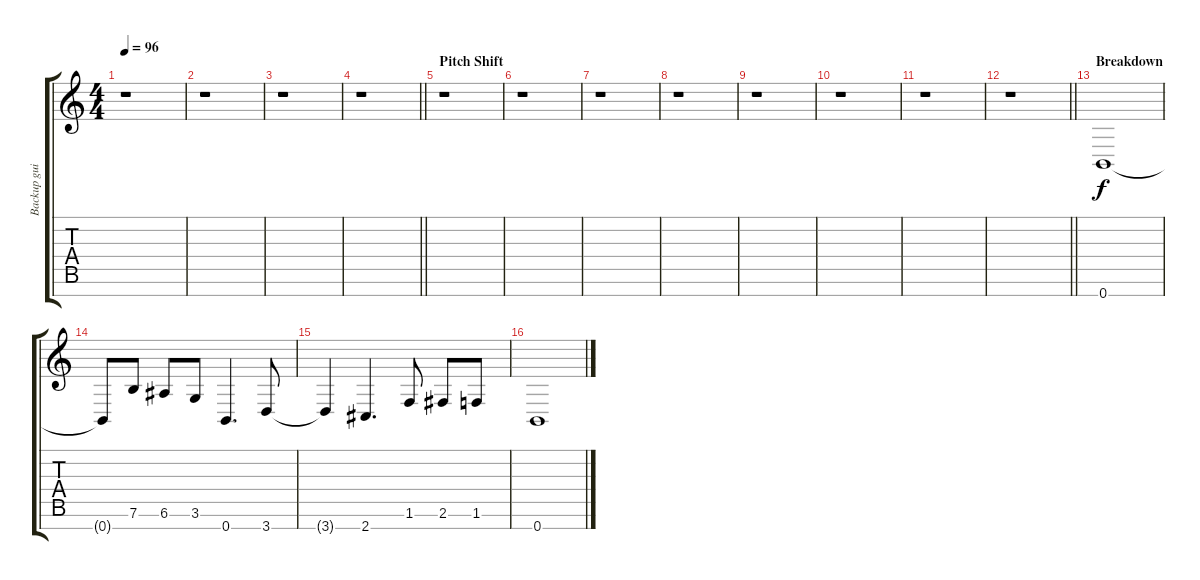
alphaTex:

\track ("Backup guitars" "Backup gui") {instrument distortionguitar}
\staff {score tabs}
\tuning (E4 B3 G3 D3 A2 E2 B1) {hide}
\ts (4 4)
\tempo 96
\clef g2
\ks c
r.1{dy f} |
r.1 |
r.1 |
\barLineRight lightlight
r.1 |
\section ("" "Pitch Shift")
r.1 |
r.1 |
r.1 |
r.1 |
r.1 |
r.1 |
r.1 |
\barLineRight lightlight
r.1 |
\section ("" "Breakdown")
0.7.1{volume 9 balance 0 instrument overdrivenguitar} |
0.7{t}.8 7.6.8 6.6.8 3.6.8 0.7.4{d} 3.7.8 |
3.7{t}.4 2.7.4{d} 1.6.8 2.6.8 1.6.8 |
0.7.1
